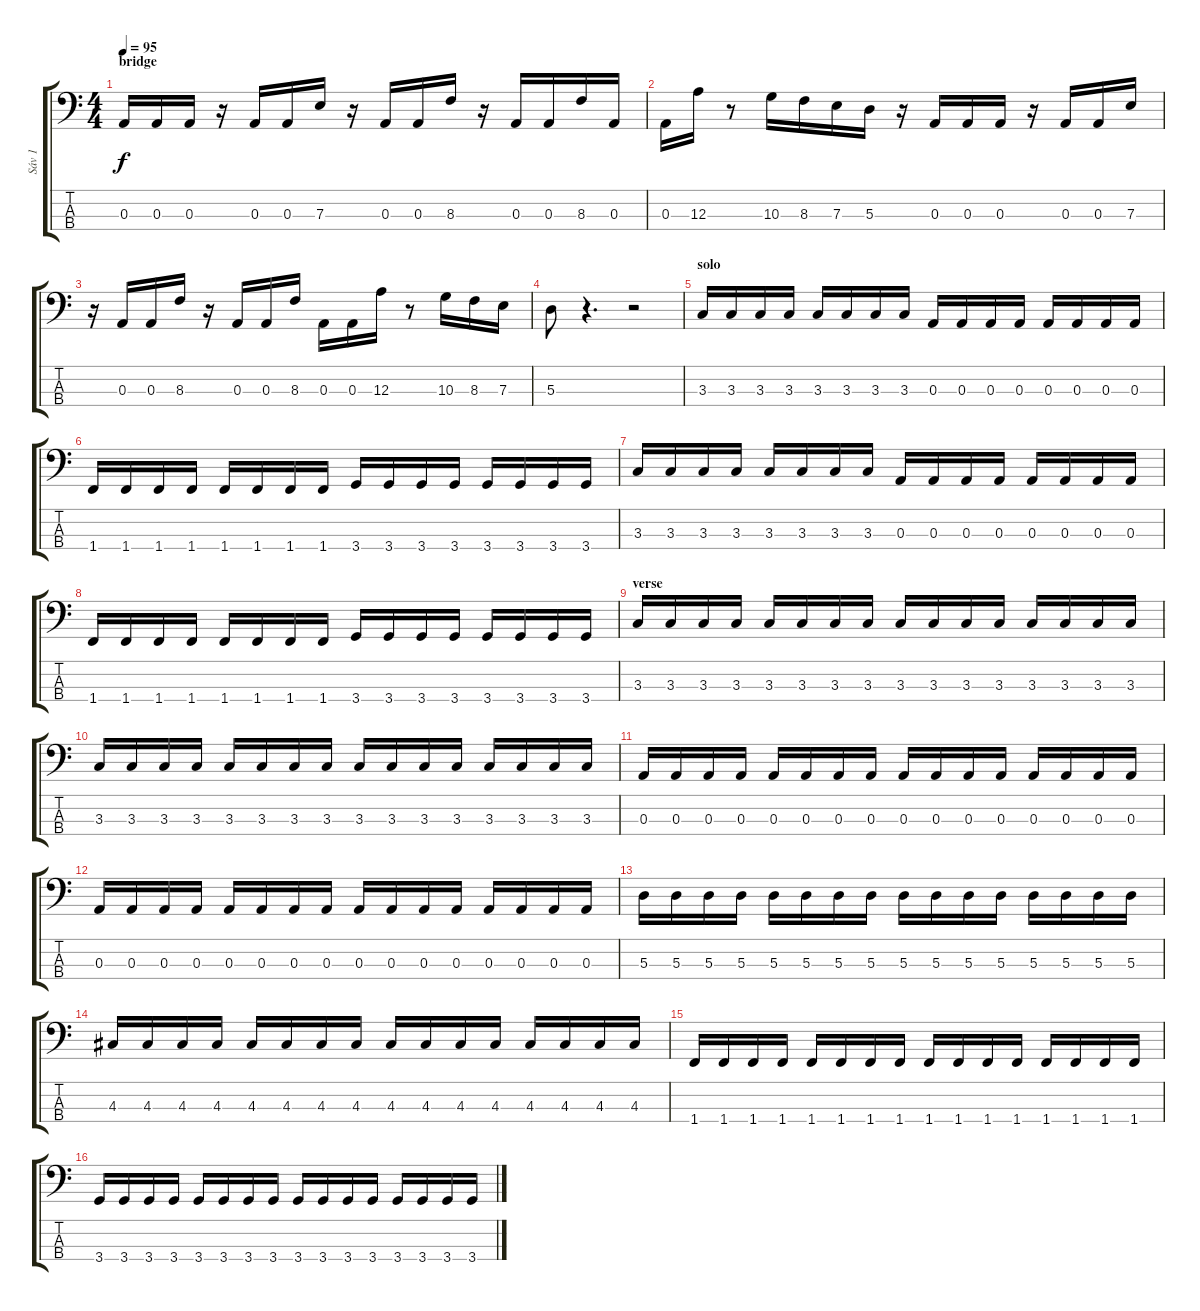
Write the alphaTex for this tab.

\track ("Sáv 1" "Sáv 1") {instrument electricbasspick}
\staff {score tabs}
\tuning (G2 D2 A1 E1) {hide}
\ts (4 4)
\section ("" "bridge")
\tempo 95
\clef f4
\ks c
0.3.16{dy f} 0.3.16 0.3.16 r.16 0.3.16 0.3.16 7.3.16 r.16 0.3.16 0.3.16 8.3.16 r.16 0.3.16 0.3.16 8.3.16 0.3.16 |
0.3.16 12.3.16 r.8 10.3.16 8.3.16 7.3.16 5.3.16 r.16 0.3.16 0.3.16 0.3.16 r.16 0.3.16 0.3.16 7.3.16 |
r.16 0.3.16 0.3.16 8.3.16 r.16 0.3.16 0.3.16 8.3.16 0.3.16 0.3.16 12.3.16 r.8 10.3.16 8.3.16 7.3.16 |
5.3.8 r.4{d} r.2 |
\section ("" "solo")
3.3.16 3.3.16 3.3.16 3.3.16 3.3.16 3.3.16 3.3.16 3.3.16 0.3.16 0.3.16 0.3.16 0.3.16 0.3.16 0.3.16 0.3.16 0.3.16 |
1.4.16 1.4.16 1.4.16 1.4.16 1.4.16 1.4.16 1.4.16 1.4.16 3.4.16 3.4.16 3.4.16 3.4.16 3.4.16 3.4.16 3.4.16 3.4.16 |
3.3.16 3.3.16 3.3.16 3.3.16 3.3.16 3.3.16 3.3.16 3.3.16 0.3.16 0.3.16 0.3.16 0.3.16 0.3.16 0.3.16 0.3.16 0.3.16 |
1.4.16 1.4.16 1.4.16 1.4.16 1.4.16 1.4.16 1.4.16 1.4.16 3.4.16 3.4.16 3.4.16 3.4.16 3.4.16 3.4.16 3.4.16 3.4.16 |
\section ("" "verse")
3.3.16 3.3.16 3.3.16 3.3.16 3.3.16 3.3.16 3.3.16 3.3.16 3.3.16 3.3.16 3.3.16 3.3.16 3.3.16 3.3.16 3.3.16 3.3.16 |
3.3.16 3.3.16 3.3.16 3.3.16 3.3.16 3.3.16 3.3.16 3.3.16 3.3.16 3.3.16 3.3.16 3.3.16 3.3.16 3.3.16 3.3.16 3.3.16 |
0.3.16 0.3.16 0.3.16 0.3.16 0.3.16 0.3.16 0.3.16 0.3.16 0.3.16 0.3.16 0.3.16 0.3.16 0.3.16 0.3.16 0.3.16 0.3.16 |
0.3.16 0.3.16 0.3.16 0.3.16 0.3.16 0.3.16 0.3.16 0.3.16 0.3.16 0.3.16 0.3.16 0.3.16 0.3.16 0.3.16 0.3.16 0.3.16 |
5.3.16 5.3.16 5.3.16 5.3.16 5.3.16 5.3.16 5.3.16 5.3.16 5.3.16 5.3.16 5.3.16 5.3.16 5.3.16 5.3.16 5.3.16 5.3.16 |
4.3.16 4.3.16 4.3.16 4.3.16 4.3.16 4.3.16 4.3.16 4.3.16 4.3.16 4.3.16 4.3.16 4.3.16 4.3.16 4.3.16 4.3.16 4.3.16 |
1.4.16 1.4.16 1.4.16 1.4.16 1.4.16 1.4.16 1.4.16 1.4.16 1.4.16 1.4.16 1.4.16 1.4.16 1.4.16 1.4.16 1.4.16 1.4.16 |
3.4.16 3.4.16 3.4.16 3.4.16 3.4.16 3.4.16 3.4.16 3.4.16 3.4.16 3.4.16 3.4.16 3.4.16 3.4.16 3.4.16 3.4.16 3.4.16
